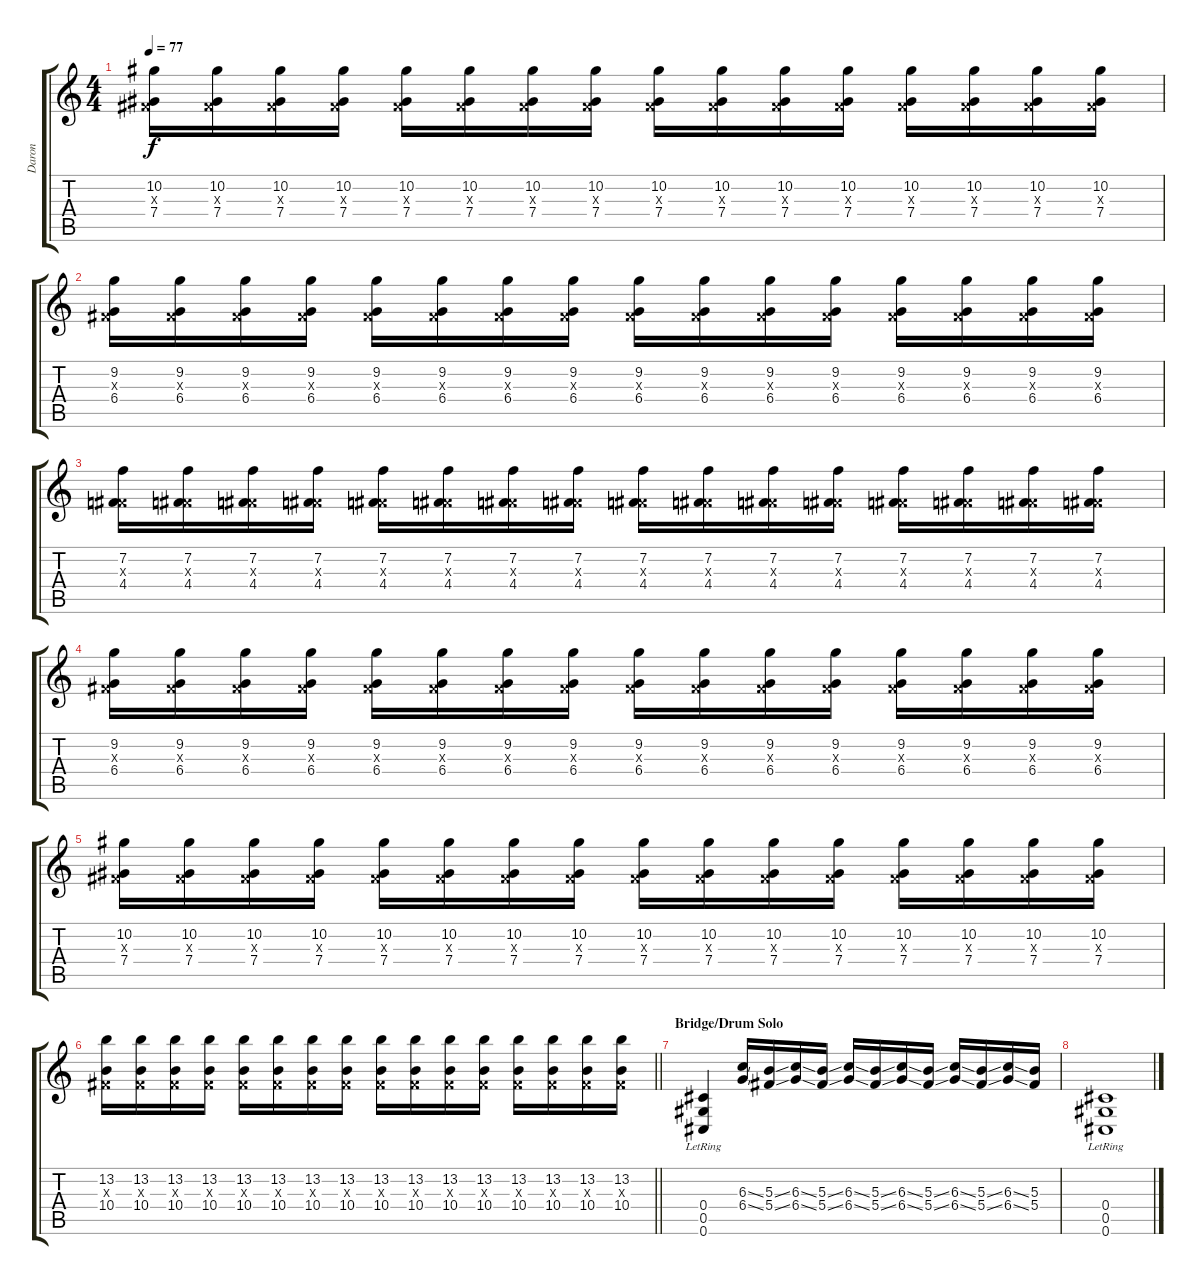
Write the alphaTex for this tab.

\track ("Daron" "Daron") {instrument overdrivenguitar}
\staff {score tabs}
\tuning (Eb4 Bb3 Gb3 Db3 Ab2 Db2) {hide}
\ts (4 4)
\tempo 77
\clef g2
\ks c
(10.2 0.3{x} 7.4).16{dy f} (10.2 0.3{x} 7.4).16 (10.2 0.3{x} 7.4).16 (10.2 0.3{x} 7.4).16 (10.2 0.3{x} 7.4).16 (10.2 0.3{x} 7.4).16 (10.2 0.3{x} 7.4).16 (10.2 0.3{x} 7.4).16 (10.2 0.3{x} 7.4).16 (10.2 0.3{x} 7.4).16 (10.2 0.3{x} 7.4).16 (10.2 0.3{x} 7.4).16 (10.2 0.3{x} 7.4).16 (10.2 0.3{x} 7.4).16 (10.2 0.3{x} 7.4).16 (10.2 0.3{x} 7.4).16 |
(9.2 0.3{x} 6.4).16 (9.2 0.3{x} 6.4).16 (9.2 0.3{x} 6.4).16 (9.2 0.3{x} 6.4).16 (9.2 0.3{x} 6.4).16 (9.2 0.3{x} 6.4).16 (9.2 0.3{x} 6.4).16 (9.2 0.3{x} 6.4).16 (9.2 0.3{x} 6.4).16 (9.2 0.3{x} 6.4).16 (9.2 0.3{x} 6.4).16 (9.2 0.3{x} 6.4).16 (9.2 0.3{x} 6.4).16 (9.2 0.3{x} 6.4).16 (9.2 0.3{x} 6.4).16 (9.2 0.3{x} 6.4).16 |
(7.2 0.3{x} 4.4).16{volume 10} (7.2 0.3{x} 4.4).16 (7.2 0.3{x} 4.4).16 (7.2 0.3{x} 4.4).16 (7.2 0.3{x} 4.4).16 (7.2 0.3{x} 4.4).16 (7.2 0.3{x} 4.4).16 (7.2 0.3{x} 4.4).16 (7.2 0.3{x} 4.4).16 (7.2 0.3{x} 4.4).16 (7.2 0.3{x} 4.4).16 (7.2 0.3{x} 4.4).16 (7.2 0.3{x} 4.4).16 (7.2 0.3{x} 4.4).16 (7.2 0.3{x} 4.4).16 (7.2 0.3{x} 4.4).16 |
(9.2 0.3{x} 6.4).16 (9.2 0.3{x} 6.4).16 (9.2 0.3{x} 6.4).16 (9.2 0.3{x} 6.4).16 (9.2 0.3{x} 6.4).16 (9.2 0.3{x} 6.4).16 (9.2 0.3{x} 6.4).16 (9.2 0.3{x} 6.4).16 (9.2 0.3{x} 6.4).16 (9.2 0.3{x} 6.4).16 (9.2 0.3{x} 6.4).16 (9.2 0.3{x} 6.4).16 (9.2 0.3{x} 6.4).16 (9.2 0.3{x} 6.4).16 (9.2 0.3{x} 6.4).16 (9.2 0.3{x} 6.4).16 |
(10.2 0.3{x} 7.4).16 (10.2 0.3{x} 7.4).16 (10.2 0.3{x} 7.4).16 (10.2 0.3{x} 7.4).16 (10.2 0.3{x} 7.4).16 (10.2 0.3{x} 7.4).16 (10.2 0.3{x} 7.4).16 (10.2 0.3{x} 7.4).16 (10.2 0.3{x} 7.4).16 (10.2 0.3{x} 7.4).16 (10.2 0.3{x} 7.4).16 (10.2 0.3{x} 7.4).16 (10.2 0.3{x} 7.4).16 (10.2 0.3{x} 7.4).16 (10.2 0.3{x} 7.4).16 (10.2 0.3{x} 7.4).16 |
\barLineRight lightlight
(13.2 0.3{x} 10.4).16 (13.2 0.3{x} 10.4).16 (13.2 0.3{x} 10.4).16 (13.2 0.3{x} 10.4).16 (13.2 0.3{x} 10.4).16 (13.2 0.3{x} 10.4).16 (13.2 0.3{x} 10.4).16 (13.2 0.3{x} 10.4).16 (13.2 0.3{x} 10.4).16 (13.2 0.3{x} 10.4).16 (13.2 0.3{x} 10.4).16 (13.2 0.3{x} 10.4).16 (13.2 0.3{x} 10.4).16 (13.2 0.3{x} 10.4).16 (13.2 0.3{x} 10.4).16 (13.2 0.3{x} 10.4).16 |
\section ("" "Bridge/Drum Solo")
(0.4{lr} 0.5{lr} 0.6{lr}).4 (6.3{ss} 6.4{ss}).16{instrument guitarfretnoise} (5.3{ss} 5.4{ss}).16 (6.3{ss} 6.4{ss}).16 (5.3{ss} 5.4{ss}).16 (6.3{ss} 6.4{ss}).16 (5.3{ss} 5.4{ss}).16 (6.3{ss} 6.4{ss}).16 (5.3{ss} 5.4{ss}).16 (6.3{ss} 6.4{ss}).16 (5.3{ss} 5.4{ss}).16 (6.3{ss} 6.4{ss}).16 (5.3 5.4).16 |
(0.4{lr} 0.5{lr} 0.6{lr}).1{instrument overdrivenguitar}
